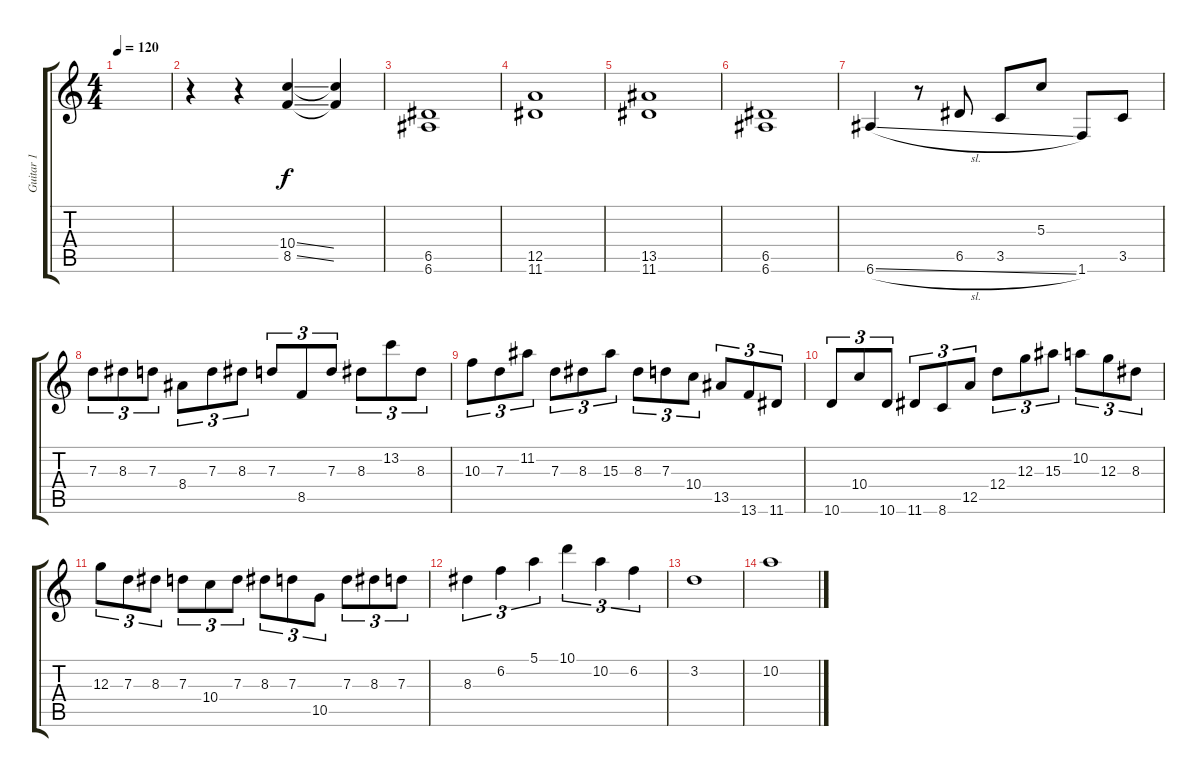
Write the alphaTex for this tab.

\track ("Guitar 1" "Guitar 1") {instrument distortionguitar}
\staff {score tabs}
\tuning (E4 B3 G3 D3 A2 E2) {hide}
\ts (4 4)
\tempo 120
\clef g2
\ks c
|
r.4 r.4 (10.4{ss} 8.5{ss}).4 (10.4{t} 8.5{t}).4 |
(6.5 6.6).1 |
(12.5 11.6).1 |
(13.5 11.6).1 |
(6.5 6.6).1 |
6.6{sl}.4 r.8 6.5.8 3.5.8 5.3.8 1.6.8 3.5.8 |
7.3.8{tu (3 2)} 8.3.8{tu (3 2)} 7.3.8{tu (3 2)} 8.4.8{tu (3 2)} 7.3.8{tu (3 2)} 8.3.8{tu (3 2)} 7.3.8{tu (3 2)} 8.5.8{tu (3 2)} 7.3.8{tu (3 2)} 8.3.8{tu (3 2)} 13.2.8{tu (3 2)} 8.3.8{tu (3 2)} |
10.3.8{tu (3 2)} 7.3.8{tu (3 2)} 11.2.8{tu (3 2)} 7.3.8{tu (3 2)} 8.3.8{tu (3 2)} 15.3.8{tu (3 2)} 8.3.8{tu (3 2)} 7.3.8{tu (3 2)} 10.4.8{tu (3 2)} 13.5.8{tu (3 2)} 13.6.8{tu (3 2)} 11.6.8{tu (3 2)} |
10.6.8{tu (3 2)} 10.4.8{tu (3 2)} 10.6.8{tu (3 2)} 11.6.8{tu (3 2)} 8.6.8{tu (3 2)} 12.5.8{tu (3 2)} 12.4.8{tu (3 2)} 12.3.8{tu (3 2)} 15.3.8{tu (3 2)} 10.2.8{tu (3 2)} 12.3.8{tu (3 2)} 8.3.8{tu (3 2)} |
12.3.8{tu (3 2)} 7.3.8{tu (3 2)} 8.3.8{tu (3 2)} 7.3.8{tu (3 2)} 10.4.8{tu (3 2)} 7.3.8{tu (3 2)} 8.3.8{tu (3 2)} 7.3.8{tu (3 2)} 10.5.8{tu (3 2)} 7.3.8{tu (3 2)} 8.3.8{tu (3 2)} 7.3.8{tu (3 2)} |
8.3.4{tu (3 2)} 6.2.4{tu (3 2)} 5.1.4{tu (3 2)} 10.1.4{tu (3 2)} 10.2.4{tu (3 2)} 6.2.4{tu (3 2)} |
3.2.1 |
10.2.1
